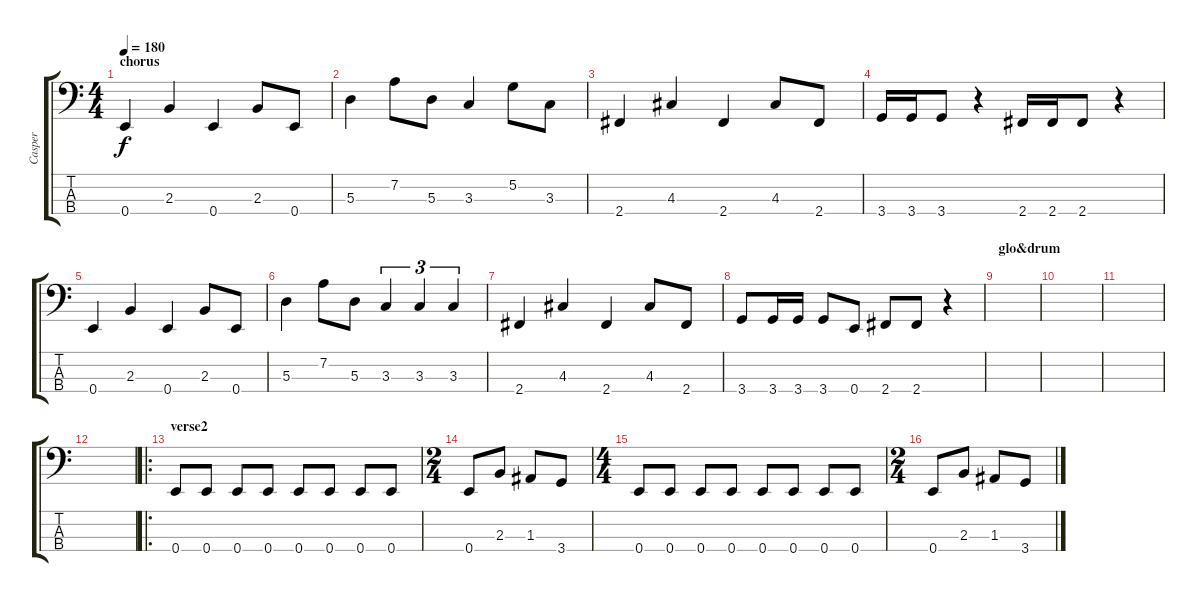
\track ("Casper" "Casper") {instrument electricbasspick}
\staff {score tabs}
\tuning (G2 D2 A1 E1) {hide}
\ts (4 4)
\section ("" "chorus")
\tempo 180
\clef f4
\ks c
0.4.4{dy f} 2.3.4 0.4.4 2.3.8 0.4.8 |
5.3.4 7.2.8 5.3.8 3.3.4 5.2.8 3.3.8 |
2.4.4 4.3.4 2.4.4 4.3.8 2.4.8 |
3.4.16 3.4.16 3.4.8 r.4 2.4.16 2.4.16 2.4.8 r.4 |
0.4.4 2.3.4 0.4.4 2.3.8 0.4.8 |
5.3.4 7.2.8 5.3.8 3.3.4{tu (3 2)} 3.3.4{tu (3 2)} 3.3.4{tu (3 2)} |
2.4.4 4.3.4 2.4.4 4.3.8 2.4.8 |
3.4.8 3.4.16 3.4.16 3.4.8 0.4.8 2.4.8 2.4.8 r.4 |
\section ("" "glo&drum")
|
|
|
|
\ro
\section ("" "verse2")
0.4.8 0.4.8 0.4.8 0.4.8 0.4.8 0.4.8 0.4.8 0.4.8 |
\ts (2 4)
0.4.8 2.3.8 1.3.8 3.4.8 |
\ts (4 4)
0.4.8 0.4.8 0.4.8 0.4.8 0.4.8 0.4.8 0.4.8 0.4.8 |
\ts (2 4)
0.4.8 2.3.8 1.3.8 3.4.8
